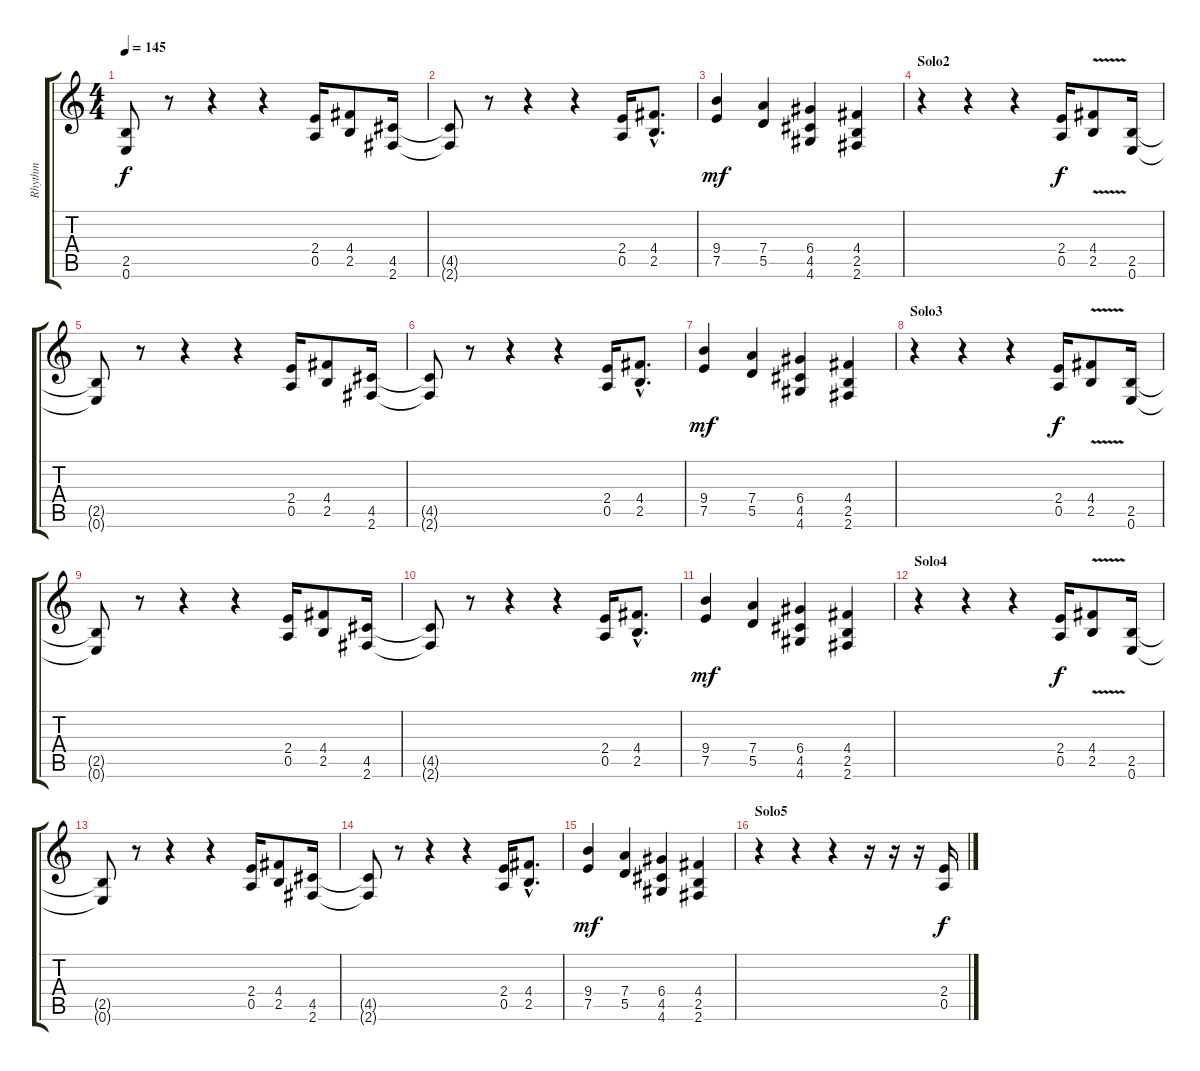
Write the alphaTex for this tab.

\track ("Rhythm" "Rhythm") {instrument overdrivenguitar}
\staff {score tabs}
\tuning (E4 B3 G3 D3 A2 E2) {hide}
\ts (4 4)
\tempo 145
\clef g2
\ks c
(2.5{t} 0.6{t}).8{dy f} r.8 r.4 r.4 (2.4 0.5).16 (4.4 2.5).8 (4.5 2.6).16 |
(4.5{t} 2.6{t}).8 r.8 r.4 r.4 (2.4 0.5).16 (4.4{hac} 2.5{hac}).8{d} |
(9.4 7.5).4{dy mf} (7.4 5.5).4 (6.4 4.5 4.6).4 (4.4 2.5 2.6).4 |
\section ("" "Solo2")
r.4 r.4 r.4 (2.4 0.5).16{dy f} (4.4 2.5{v}).8 (2.5 0.6).16 |
(2.5{t} 0.6{t}).8 r.8 r.4 r.4 (2.4 0.5).16 (4.4 2.5).8 (4.5 2.6).16 |
(4.5{t} 2.6{t}).8 r.8 r.4 r.4 (2.4 0.5).16 (4.4{hac} 2.5{hac}).8{d} |
(9.4 7.5).4{dy mf} (7.4 5.5).4 (6.4 4.5 4.6).4 (4.4 2.5 2.6).4 |
\section ("" "Solo3")
r.4 r.4 r.4 (2.4 0.5).16{dy f} (4.4 2.5{v}).8 (2.5 0.6).16 |
(2.5{t} 0.6{t}).8 r.8 r.4 r.4 (2.4 0.5).16 (4.4 2.5).8 (4.5 2.6).16 |
(4.5{t} 2.6{t}).8 r.8 r.4 r.4 (2.4 0.5).16 (4.4{hac} 2.5{hac}).8{d} |
(9.4 7.5).4{dy mf} (7.4 5.5).4 (6.4 4.5 4.6).4 (4.4 2.5 2.6).4 |
\section ("" "Solo4")
r.4 r.4 r.4 (2.4 0.5).16{dy f} (4.4 2.5{v}).8 (2.5 0.6).16 |
(2.5{t} 0.6{t}).8 r.8 r.4 r.4 (2.4 0.5).16 (4.4 2.5).8 (4.5 2.6).16 |
(4.5{t} 2.6{t}).8 r.8 r.4 r.4 (2.4 0.5).16 (4.4{hac} 2.5{hac}).8{d} |
(9.4 7.5).4{dy mf} (7.4 5.5).4 (6.4 4.5 4.6).4 (4.4 2.5 2.6).4 |
\section ("" "Solo5")
r.4 r.4 r.4 r.16 r.16 r.16 (2.4 0.5).16{dy f}
